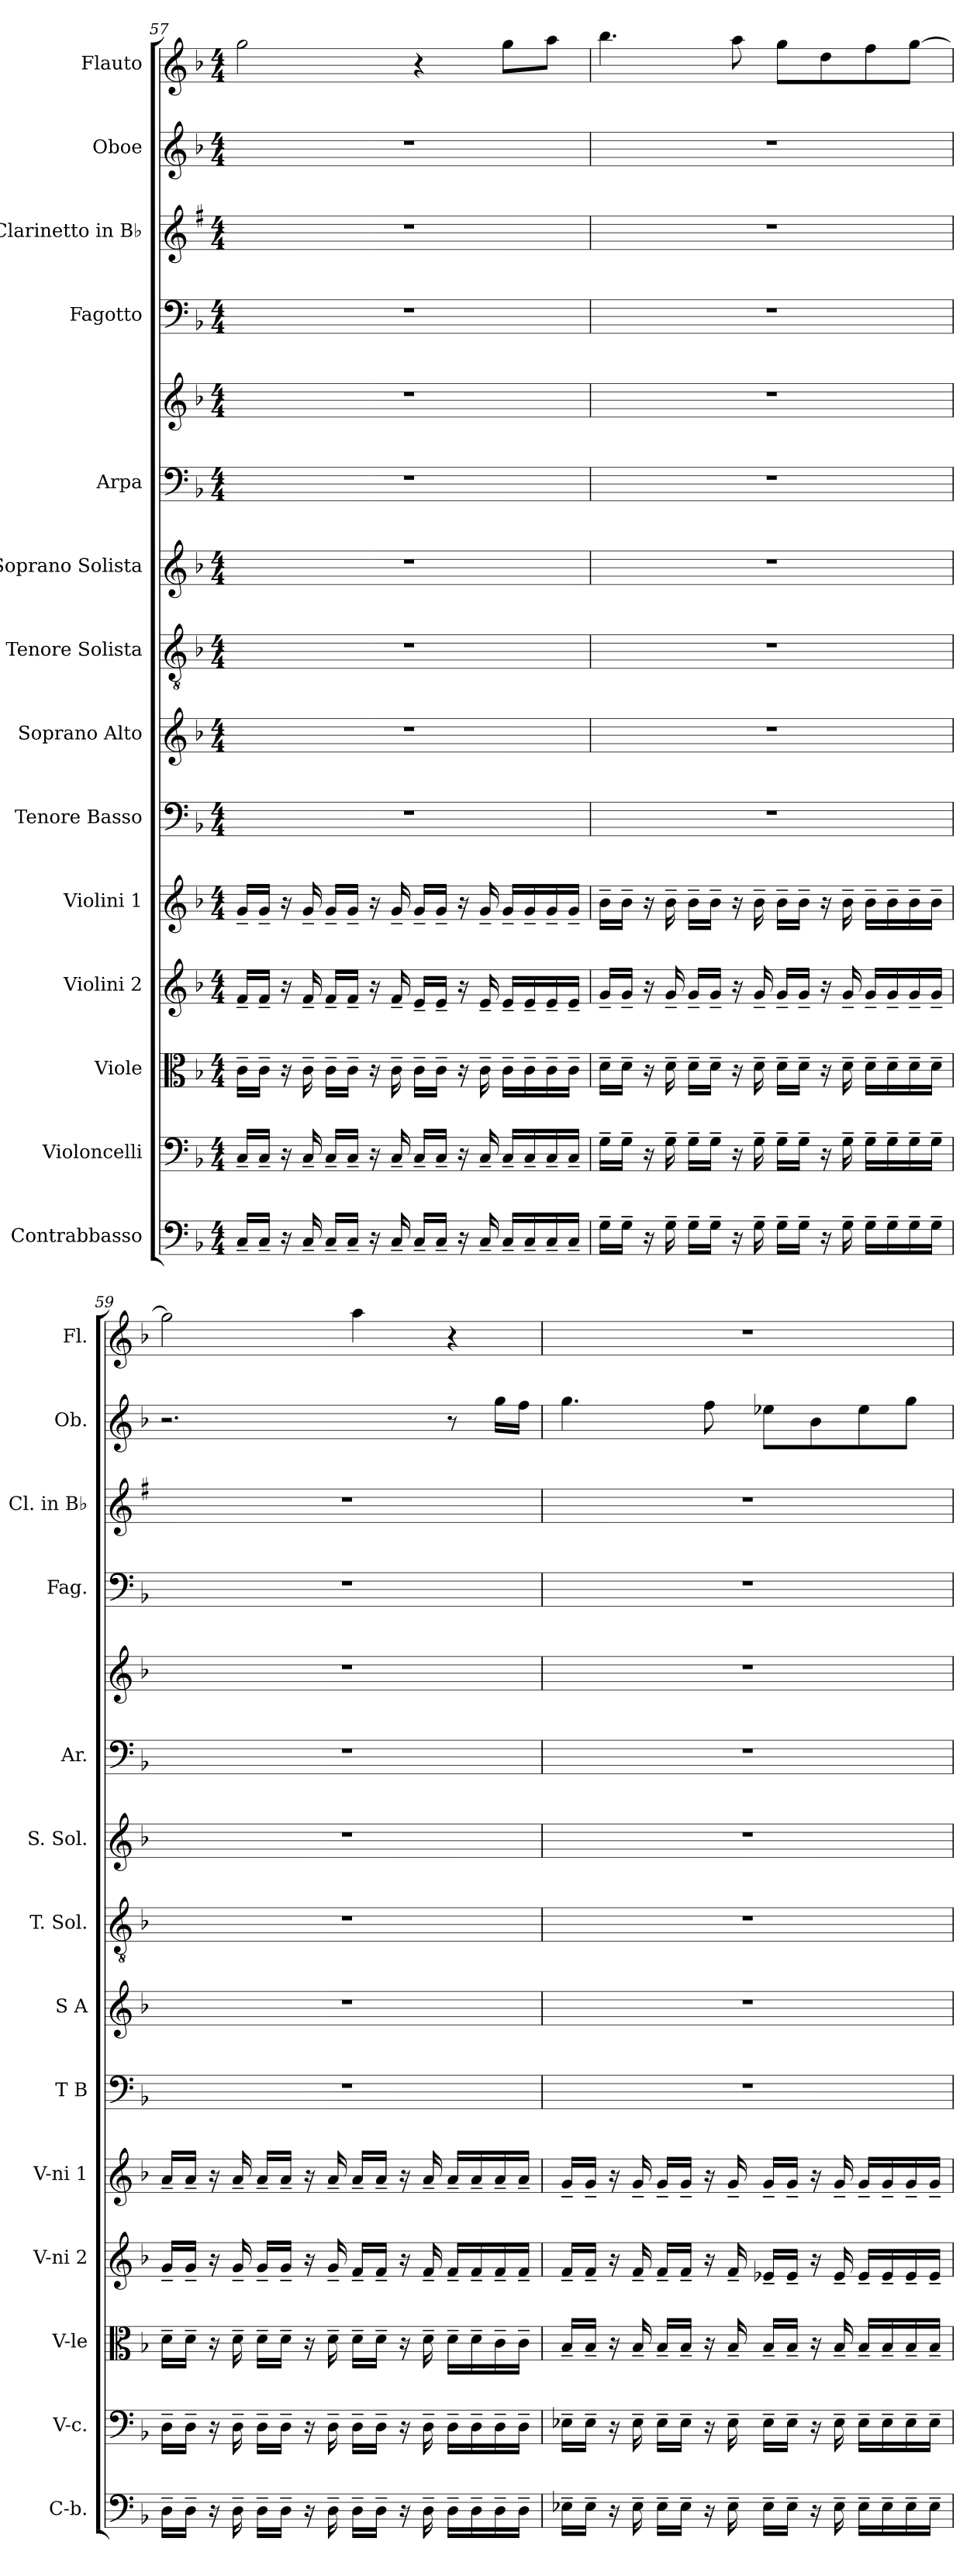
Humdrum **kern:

**kern	**kern	**kern	**kern	**kern	**kern	**kern	**kern	**kern	**kern	**kern	**kern	**kern	**kern	**kern
*part14	*part13	*part12	*part11	*part10	*part9	*part8	*part7	*part6	*part5	*part5	*part4	*part3	*part2	*part1
*staff15	*staff14	*staff13	*staff12	*staff11	*staff10	*staff9	*staff8	*staff7	*staff6	*staff5	*staff4	*staff3	*staff2	*staff1
*I"Contrabbasso	*I"Violoncelli	*I"Viole	*I"Violini 2	*I"Violini 1	*I"Tenore Basso	*I"Soprano Alto	*I"Tenore Solista	*I"Soprano Solista	*I"Arpa	*	*I"Fagotto	*I"Clarinetto in B♭	*I"Oboe	*I"Flauto
*I'C-b.	*I'V-c.	*I'V-le	*I'V-ni 2	*I'V-ni 1	*I'T B	*I'S A	*I'T. Sol.	*I'S. Sol.	*I'Ar.	*	*I'Fag.	*I'Cl. in B♭	*I'Ob.	*I'Fl.
*clefF4	*clefF4	*clefC3	*clefG2	*clefG2	*clefF4	*clefG2	*clefGv2	*clefG2	*clefF4	*clefG2	*clefF4	*clefG2	*clefG2	*clefG2
*	*	*	*	*	*	*	*	*	*	*	*	*ITrd1c2	*	*
*k[b-]	*k[b-]	*k[b-]	*k[b-]	*k[b-]	*k[b-]	*k[b-]	*k[b-]	*k[b-]	*k[b-]	*k[b-]	*k[b-]	*k[b-]	*k[b-]	*k[b-]
*M4/4	*M4/4	*M4/4	*M4/4	*M4/4	*M4/4	*M4/4	*M4/4	*M4/4	*M4/4	*M4/4	*M4/4	*M4/4	*M4/4	*M4/4
=57	=57	=57	=57	=57	=57	=57	=57	=57	=57	=57	=57	=57	=57	=57
16C~LL	16C~LL	16c~LL	16f~LL	16g~LL	1r	1r	1r	1r	1r	1r	1r	1r	1r	2gg
16C~JJ	16C~JJ	16c~JJ	16f~JJ	16g~JJ	.	.	.	.	.	.	.	.	.	.
16r	16r	16r	16r	16r	.	.	.	.	.	.	.	.	.	.
16C~	16C~	16c~	16f~	16g~	.	.	.	.	.	.	.	.	.	.
16C~LL	16C~LL	16c~LL	16f~LL	16g~LL	.	.	.	.	.	.	.	.	.	.
16C~JJ	16C~JJ	16c~JJ	16f~JJ	16g~JJ	.	.	.	.	.	.	.	.	.	.
16r	16r	16r	16r	16r	.	.	.	.	.	.	.	.	.	.
16C~	16C~	16c~	16f~	16g~	.	.	.	.	.	.	.	.	.	.
16C~LL	16C~LL	16c~LL	16e~LL	16g~LL	.	.	.	.	.	.	.	.	.	4r
16C~JJ	16C~JJ	16c~JJ	16e~JJ	16g~JJ	.	.	.	.	.	.	.	.	.	.
16r	16r	16r	16r	16r	.	.	.	.	.	.	.	.	.	.
16C~	16C~	16c~	16e~	16g~	.	.	.	.	.	.	.	.	.	.
16C~LL	16C~LL	16c~LL	16e~LL	16g~LL	.	.	.	.	.	.	.	.	.	8ggL
16C~	16C~	16c~	16e~	16g~	.	.	.	.	.	.	.	.	.	.
16C~	16C~	16c~	16e~	16g~	.	.	.	.	.	.	.	.	.	8aaJ
16C~JJ	16C~JJ	16c~JJ	16e~JJ	16g~JJ	.	.	.	.	.	.	.	.	.	.
=58	=58	=58	=58	=58	=58	=58	=58	=58	=58	=58	=58	=58	=58	=58
16G~LL	16G~LL	16d~LL	16g~LL	16b-~LL	1r	1r	1r	1r	1r	1r	1r	1r	1r	4.bb-
16G~JJ	16G~JJ	16d~JJ	16g~JJ	16b-~JJ	.	.	.	.	.	.	.	.	.	.
16r	16r	16r	16r	16r	.	.	.	.	.	.	.	.	.	.
16G~	16G~	16d~	16g~	16b-~	.	.	.	.	.	.	.	.	.	.
16G~LL	16G~LL	16d~LL	16g~LL	16b-~LL	.	.	.	.	.	.	.	.	.	.
16G~JJ	16G~JJ	16d~JJ	16g~JJ	16b-~JJ	.	.	.	.	.	.	.	.	.	.
16r	16r	16r	16r	16r	.	.	.	.	.	.	.	.	.	8aa
16G~	16G~	16d~	16g~	16b-~	.	.	.	.	.	.	.	.	.	.
16G~LL	16G~LL	16d~LL	16g~LL	16b-~LL	.	.	.	.	.	.	.	.	.	8ggL
16G~JJ	16G~JJ	16d~JJ	16g~JJ	16b-~JJ	.	.	.	.	.	.	.	.	.	.
16r	16r	16r	16r	16r	.	.	.	.	.	.	.	.	.	8dd
16G~	16G~	16d~	16g~	16b-~	.	.	.	.	.	.	.	.	.	.
16G~LL	16G~LL	16d~LL	16g~LL	16b-~LL	.	.	.	.	.	.	.	.	.	8ff
16G~	16G~	16d~	16g~	16b-~	.	.	.	.	.	.	.	.	.	.
16G~	16G~	16d~	16g~	16b-~	.	.	.	.	.	.	.	.	.	[8ggJ
16G~JJ	16G~JJ	16d~JJ	16g~JJ	16b-~JJ	.	.	.	.	.	.	.	.	.	.
=59	=59	=59	=59	=59	=59	=59	=59	=59	=59	=59	=59	=59	=59	=59
16D~LL	16D~LL	16d~LL	16g~LL	16a~LL	1r	1r	1r	1r	1r	1r	1r	1r	2.r	2gg]
16D~JJ	16D~JJ	16d~JJ	16g~JJ	16a~JJ	.	.	.	.	.	.	.	.	.	.
16r	16r	16r	16r	16r	.	.	.	.	.	.	.	.	.	.
16D~	16D~	16d~	16g~	16a~	.	.	.	.	.	.	.	.	.	.
16D~LL	16D~LL	16d~LL	16g~LL	16a~LL	.	.	.	.	.	.	.	.	.	.
16D~JJ	16D~JJ	16d~JJ	16g~JJ	16a~JJ	.	.	.	.	.	.	.	.	.	.
16r	16r	16r	16r	16r	.	.	.	.	.	.	.	.	.	.
16D~	16D~	16d~	16g~	16a~	.	.	.	.	.	.	.	.	.	.
16D~LL	16D~LL	16d~LL	16f~LL	16a~LL	.	.	.	.	.	.	.	.	.	4aa
16D~JJ	16D~JJ	16d~JJ	16f~JJ	16a~JJ	.	.	.	.	.	.	.	.	.	.
16r	16r	16r	16r	16r	.	.	.	.	.	.	.	.	.	.
16D~	16D~	16d~	16f~	16a~	.	.	.	.	.	.	.	.	.	.
16D~LL	16D~LL	16d~LL	16f~LL	16a~LL	.	.	.	.	.	.	.	.	8r	4r
16D~	16D~	16d~	16f~	16a~	.	.	.	.	.	.	.	.	.	.
16D~	16D~	16c~	16f~	16a~	.	.	.	.	.	.	.	.	16ggLL	.
16D~JJ	16D~JJ	16c~JJ	16f~JJ	16a~JJ	.	.	.	.	.	.	.	.	16ffJJ	.
=60	=60	=60	=60	=60	=60	=60	=60	=60	=60	=60	=60	=60	=60	=60
16E-X~LL	16E-X~LL	16B-~LL	16f~LL	16g~LL	1r	1r	1r	1r	1r	1r	1r	1r	4.gg	1r
16E-~JJ	16E-~JJ	16B-~JJ	16f~JJ	16g~JJ	.	.	.	.	.	.	.	.	.	.
16r	16r	16r	16r	16r	.	.	.	.	.	.	.	.	.	.
16E-~	16E-~	16B-~	16f~	16g~	.	.	.	.	.	.	.	.	.	.
16E-~LL	16E-~LL	16B-~LL	16f~LL	16g~LL	.	.	.	.	.	.	.	.	.	.
16E-~JJ	16E-~JJ	16B-~JJ	16f~JJ	16g~JJ	.	.	.	.	.	.	.	.	.	.
16r	16r	16r	16r	16r	.	.	.	.	.	.	.	.	8ff	.
16E-~	16E-~	16B-~	16f~	16g~	.	.	.	.	.	.	.	.	.	.
16E-~LL	16E-~LL	16B-~LL	16e-X~LL	16g~LL	.	.	.	.	.	.	.	.	8ee-XL	.
16E-~JJ	16E-~JJ	16B-~JJ	16e-~JJ	16g~JJ	.	.	.	.	.	.	.	.	.	.
16r	16r	16r	16r	16r	.	.	.	.	.	.	.	.	8b-	.
16E-~	16E-~	16B-~	16e-~	16g~	.	.	.	.	.	.	.	.	.	.
16E-~LL	16E-~LL	16B-~LL	16e-~LL	16g~LL	.	.	.	.	.	.	.	.	8ee-	.
16E-~	16E-~	16B-~	16e-~	16g~	.	.	.	.	.	.	.	.	.	.
16E-~	16E-~	16B-~	16e-~	16g~	.	.	.	.	.	.	.	.	8ggJ	.
16E-~JJ	16E-~JJ	16B-~JJ	16e-~JJ	16g~JJ	.	.	.	.	.	.	.	.	.	.
=	=	=	=	=	=	=	=	=	=	=	=	=	=	=
*-	*-	*-	*-	*-	*-	*-	*-	*-	*-	*-	*-	*-	*-	*-
